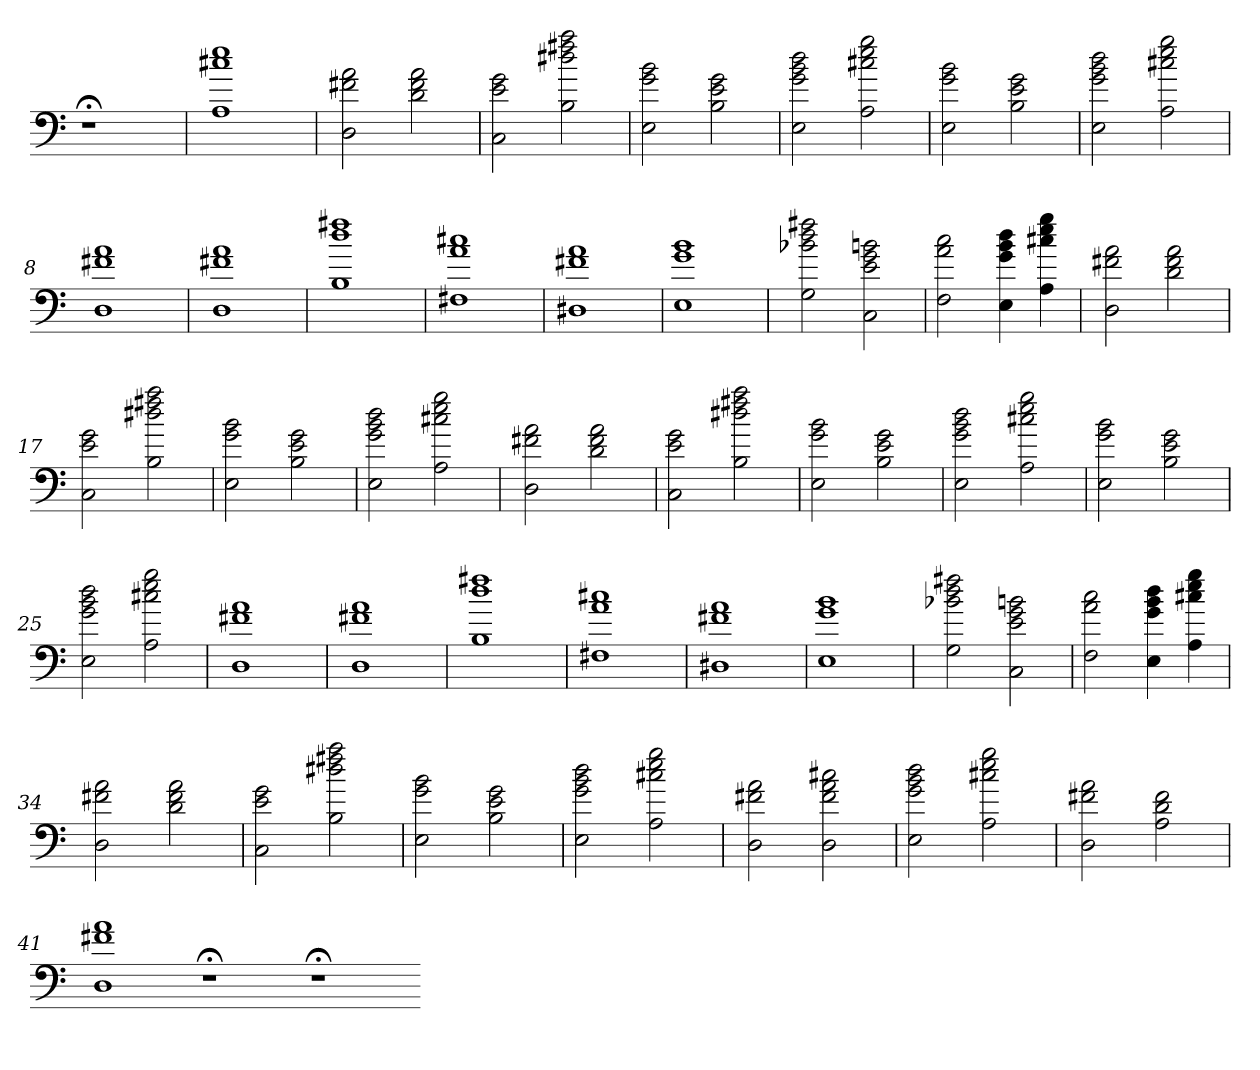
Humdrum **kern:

**kern
*part1
*staff1
=
1r;<
=1
1A 1cc#X 1ee
=2
2D 2f#X 2a
2d 2f# 2a
=3
2C 2e 2g
2B 2dd#X 2ff#X 2aa
=4
2E 2g 2b
2B 2e 2g
=5
2E 2g 2b 2dd
2A 2cc#X 2ee 2gg
=6
2E 2g 2b
2B 2e 2g
=7
2E 2g 2b 2dd
2A 2cc#X 2ee 2gg
=8
1D 1f#X 1a
=9
1D 1f#X 1a
=10
1B 1dd 1ff#X
=11
1F#X 1a 1cc#X
=12
1D#X 1f#X 1a
=13
1E 1g 1b
=14
2G 2b-X 2dd 2ff#X
2C 2e 2g 2bn
=15
2F 2a 2cc
4E 4g 4b 4dd
4A 4cc#X 4ee 4gg
=16
2D 2f#X 2a
2d 2f# 2a
=17
2C 2e 2g
2B 2dd#X 2ff#X 2aa
=18
2E 2g 2b
2B 2e 2g
=19
2E 2g 2b 2dd
2A 2cc#X 2ee 2gg
=20
2D 2f#X 2a
2d 2f# 2a
=21
2C 2e 2g
2B 2dd#X 2ff#X 2aa
=22
2E 2g 2b
2B 2e 2g
=23
2E 2g 2b 2dd
2A 2cc#X 2ee 2gg
=24
2E 2g 2b
2B 2e 2g
=25
2E 2g 2b 2dd
2A 2cc#X 2ee 2gg
=26
1D 1f#X 1a
=27
1D 1f#X 1a
=28
1B 1dd 1ff#X
=29
1F#X 1a 1cc#X
=30
1D#X 1f#X 1a
=31
1E 1g 1b
=32
2G 2b-X 2dd 2ff#X
2C 2e 2g 2bn
=33
2F 2a 2cc
4E 4g 4b 4dd
4A 4cc#X 4ee 4gg
=34
2D 2f#X 2a
2d 2f# 2a
=35
2C 2e 2g
2B 2dd#X 2ff#X 2aa
=36
2E 2g 2b
2B 2e 2g
=37
2E 2g 2b 2dd
2A 2cc#X 2ee 2gg
=38
2D 2f#X 2a
2D 2f# 2a 2cc#X
=39
2E 2g 2b 2dd
2A 2cc#X 2ee 2gg
=40
2D 2f#X 2a
2A 2d 2f#
=41
1D 1f#X 1a
1r;<
1r;<
=-
*-
